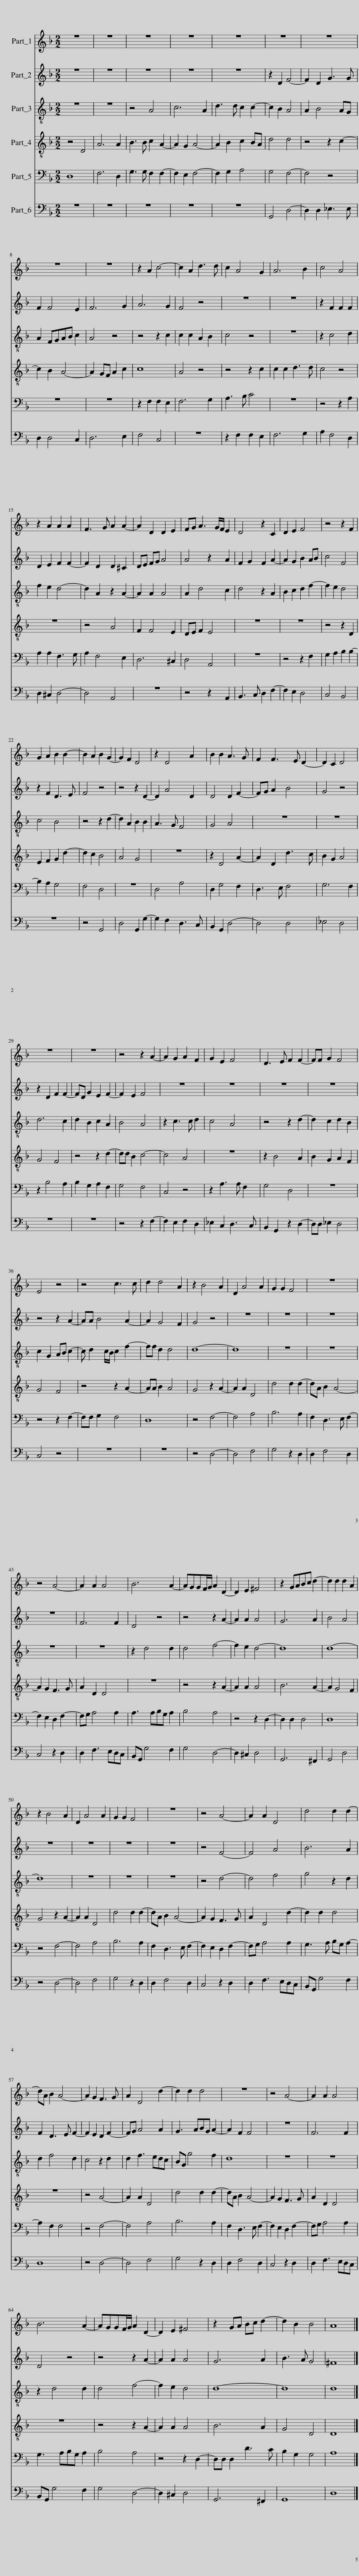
X:1
%%score 1 2 3 4 5 6
L:1/8
M:2/2
I:linebreak $
K:F
V:1 treble
V:2 treble
V:3 treble-8
V:4 treble-8
V:5 bass
V:6 bass
V:1
 z8 | z8 | z8 | z8 | z8 | %5
 z8 | z8 |$ z8 | z8 | z2 A2 c4- | %10
 c2 A2 d3 d | c2 A4 G2 | A6 B2 | c4 A4 |$ z2 A2 A2 A2 | %15
 F3 G A2 A2- | A2 D2 D2 E2 | FG A3 G/F/ E2 | D4 z2 C2 | D2 E2 F4 | %20
 z4 z2 F2 |$ G2 A2 B2 B2- | B2 A2 B2 G2- | G2 F2 D4 | z2 D4 A2 | %25
 B2 B2 A3 G | F2 F3 E D2- | D2 C2 D4 |$ z8 | z8 | %30
 z4 z2 A2- | A2 G2 A2 F2 | G2 E2 F4 | D3 E F2 F2- | FF G2 F4 |$ %35
 E4 z4 | z4 c3 c | d2 d4 A2 | z2 B4 A2 | D2 A4 A2 | %40
 G2 G2 F4 | z8 |$ z4 A4- | A2 A2 A4 | B6 A2- | %45
 AGGF/G/ A2 D2- | D2 E2 ^F4 | z2 GABc d2- | d2 d2 d2 A2 |$ z2 B4 A2 | %50
 D2 A4 A2 | G2 G2 F4 | z8 | z4 A4- | A2 A2 D4 | %55
 d4 d2 d2- |$ dA B2 A4- | A2 G2 F3 G | A2 D4 d2- | d2 d2 d4 | %60
 z8 | z4 A4- | A2 A2 A4 |$ B6 A2- | AGGF/G/ A2 D2- | %65
 D2 E2 ^F4 | z2 GA Bc d2- | d2 B2 B4 | A8 |] %69
V:2
 z8 | z8 | z8 | z8 | z8 | %5
 z2 D2 F4- | F2 D2 G3 G |$ F2 F4 E2 | F6 G2 | A6 G2 | %10
 F4 z4 | z8 | z8 | z2 F2 F2 F2 |$ D2 E2 F2 F2- | %15
 F2 D2 D2 ^C2 | DE FG A4 | A4 z2 A2 | F2 G2 F2 A2- | A2 G2 B2 AB | %20
 c4 F4 |$ z2 F2 D3 E | F4 z4 | z4 z2 D2- | D2 A4 D2 | %25
 D4 D2 F2- | FG A2 B4 | G4 z4 |$ z2 D2 F2 F2- | FD G2 E2 F2- | %30
 F2 E2 F4 | z8 | z8 | z8 | z8 |$ %35
 z4 z2 A2- | AA B4 A2- | A2 G4 F2 | G4 z4 | z8 | %40
 z8 | z8 |$ z8 | F6 F2 | D4 z4 | %45
 z4 z2 A2- | A2 A2 A4 | G6 A2 | B4 A4 |$ z8 | %50
 z8 | z8 | z8 | z4 F4- | F4 A4 | %55
 B6 A2 |$ F2 D3 E F2- | F2 E2 D2 F2- | FG A4 A2 | G3 ABG A2- | %60
 A2 F2 F4 | z8 | F6 F2 |$ D4 z4 | z4 z2 A2- | %65
 A2 A2 A4 | G6 A2 | B3 A G4 | ^F8 |] %69
V:3
 z8 | z8 | z4 A4 | c6 A2 | d3 d c2 c2- | %5
 c2 B2 A4 | A2 B4 AG |$ A2 FGAB c2 | A4 z4 | z4 z2 c2 | %10
 c2 c2 A2 B2 | c4 z4 | z8 | z2 c4 d2 |$ f2 e2 d4- | %15
 d2 A2 z2 A2- | A2 A2 A4 | A2 d4 c2 | d4 z2 A2 | B2 c2 d2 f2- | %20
 f2 e2 d4 |$ c4 B4 | z4 z2 d2- | d2 A2 B2 B2 | A3 G F4 | %25
 G4 A4 | z8 | z8 |$ d6 c2 | d2 B2 c2 A2 | %30
 B4 A4 | z2 c3 c d2 | c4 A4 | z4 z2 d2- | d2 c2 d2 B2 |$ %35
 c2 G2 AB c2- | c d2 c/B/ c2 f2- | ff d2 d4 | d8- | d8 | %40
 z8 | z8 |$ z8 | z8 | z2 d4 d2 | %45
 d4 f4- | f2 e2 d4- | d8 | d8- |$ d8 | %50
 z8 | z8 | z8 | z4 d4- | d4 f4 | %55
 g4 z2 d2 |$ d2 f4 d2 | c4 z2 d2 | d2 f3 edc | BG g4 f2 | %60
 d8 | z8 | z8 |$ z2 d4 d2 | d4 f4- | %65
 f2 e2 d4 | d8- | d8 | d8 |] %69
V:4
 z4 D4 | A6 A2 | B3 B c2 A2- | A2 G2 A4- | A2 B2 c2 BA | %5
 d4 d4 | z4 z2 c2- |$ c2 B2 A4- | A2 GF A2 c2 | c8 | %10
 A4 z4 | z4 z2 c2 | c2 c2 d3 d | c4 z4 |$ z8 | %15
 z4 A4 | F2 F4 E2 | DE F2 E4 | z8 | z8 | %20
 z4 z2 D2 |$ E2 F2 G2 d2- | d2 c2 B4 | A4 G4 | z8 | %25
 z2 D4 A2- | A2 D2 d3 c | B2 G2 A4 |$ G4 F4 | z4 z2 d2- | %30
 dd B2 c4- | c4 A4 | z8 | z2 B4 A2 | B2 G2 A2 F2 |$ %35
 G4 F4 | z4 z2 A2- | AA B2 A4 | G4 z2 A2- | A2 A2 D4 | %40
 d4 d2 d2- | dA B2 A4- |$ A2 G2 F3 G | A2 D2 D4 | z8 | %45
 z4 z2 A2- | A2 A2 A4 | B6 A2- | A2 G4 F2 |$ G4 z2 A2- | %50
 A2 A2 D4 | d4 d2 d2- | dA B2 A4- | A2 G2 F3 G | A2 D4 d2- | %55
 d2 d2 d4 |$ z8 | z4 A4- | A2 A2 D4 | d4 d2 d2- | %60
 dA B2 A4- | A2 G2 F3 G | A2 D2 D4 |$ z8 | z4 z2 A2- | %65
 A2 A2 A4 | B6 A2 | G4 D4 | D8 |] %69
V:5
 D,8 | F,6 D,2 | G,3 G, F,2 F,2- | F,2 E,2 F,4- | F,2 G,2 A,4 | %5
 G,4 F,4- | F,4 z4 |$ z8 | z8 | z2 F,2 F,2 E,2 | %10
 F,6 G,2 | A,3 B, C4 | z8 | z4 z2 A,2 |$ A,2 A,2 F,3 G, | %15
 A,2 F,4 E,2 | D,6 ^C,2 | D,4 A,,4 | z8 | z4 z2 F,2 | %20
 G,2 A,2 B,2 B,2- |$ B,2 A,2 G,4 | F,4 D,4 | z8 | D,4 A,4 | %25
 D,2 G,4 F,2 | D,3 E, F,4 | G,6 F,2 |$ z2 B,4 A,2 | B,2 G,2 A,2 F,2 | %30
 G,4 F,4 | C,4 z4 | z2 A,3 A, F,2 | G,4 D,4 | z8 |$ %35
 z4 z2 F,2- | F,F, G,2 F,4 | D,8 | z4 F,4- | F,4 A,4 | %40
 B,6 A,2 | F,2 D,3 E, F,2- |$ F,2 E,2 D,2 F,2- | F,G, A,4 A,2 | A,3 A,B,G, A,2 | %45
 B,4 A,4 | z4 z2 D,2- | D,2 D,2 D,4 | D,8 |$ z4 F,4- | %50
 F,4 A,4 | B,6 A,2 | F,2 D,3 E, F,2- | F,2 E,2 D,2 F,2- | F,G, A,4 A,2 | %55
 G,3 A, B,G, A,2- |$ A,2 F,2 F,4 | z4 F,4- | F,4 A,4 | B,6 A,2 | %60
 F,2 D,3 E, F,2- | F,2 E,2 D,2 F,2- | F,G, A,4 A,2 |$ G,3 A,B,G, A,2 | B,4 A,4 | %65
 z4 z2 D,2- | D,D, D,2 D3 C | B,2 G,2 G,4 | A,8 |] %69
V:6
 z8 | z8 | z8 | z8 | z8 | %5
 G,,4 D,4- | D,2 D,2 _E,3 E, |$ D,2 D,4 C,2 | D,6 E,2 | F,4 C,4 | %10
 z8 | z2 F,2 F,2 E,2 | F,6 G,2 | A,2 F,4 D,2 |$ D,2 ^C,2 D,4- | %15
 D,4 A,,4 | z8 | z4 z2 A,,2 | B,,3 C, D,2 F,2- | F,2 E,2 D,4 | %20
 C,4 B,,4 |$ z8 | z4 G,,4 | D,4 G,,2 G,2- | G,2 F,2 D,3 C, | %25
 B,,2 G,,2 D,4- | D,4 D,4 | _E,4 D,4 |$ z8 | z8 | %30
 z4 z2 F,2- | F,2 E,2 F,2 D,2 | _E,2 C,2 D,3 C, | B,,2 G,,2 z2 D,2- | D,D, _E,2 D,4 |$ %35
 C,4 z4 | z8 | z8 | z4 D,4- | D,4 F,4 | %40
 G,4 z2 D,2 | D,2 F,4 D,2 |$ C,4 z2 D,2 | D,2 F,3 E,D,C, | B,,G,, G,4 F,2 | %45
 G,4 D,4- | D,2 ^C,2 D,4 | G,,6 ^F,,2 | G,,4 D,4 |$ z4 D,4- | %50
 D,4 F,4 | G,4 z2 D,2 | D,2 F,4 D,2 | C,4 z2 D,2 | D,2 F,3 E,D,C, | %55
 B,,G,, G,4 F,2 |$ D,8 | z4 D,4- | D,4 F,4 | G,4 z2 D,2 | %60
 D,2 F,4 D,2 | C,4 z2 D,2 | D,2 F,3 E,D,C, |$ B,,G,, G,4 F,2 | G,4 D,4- | %65
 D,2 ^C,2 D,4 | G,,6 ^F,,2 | G,,8 | D,8 |] %69
